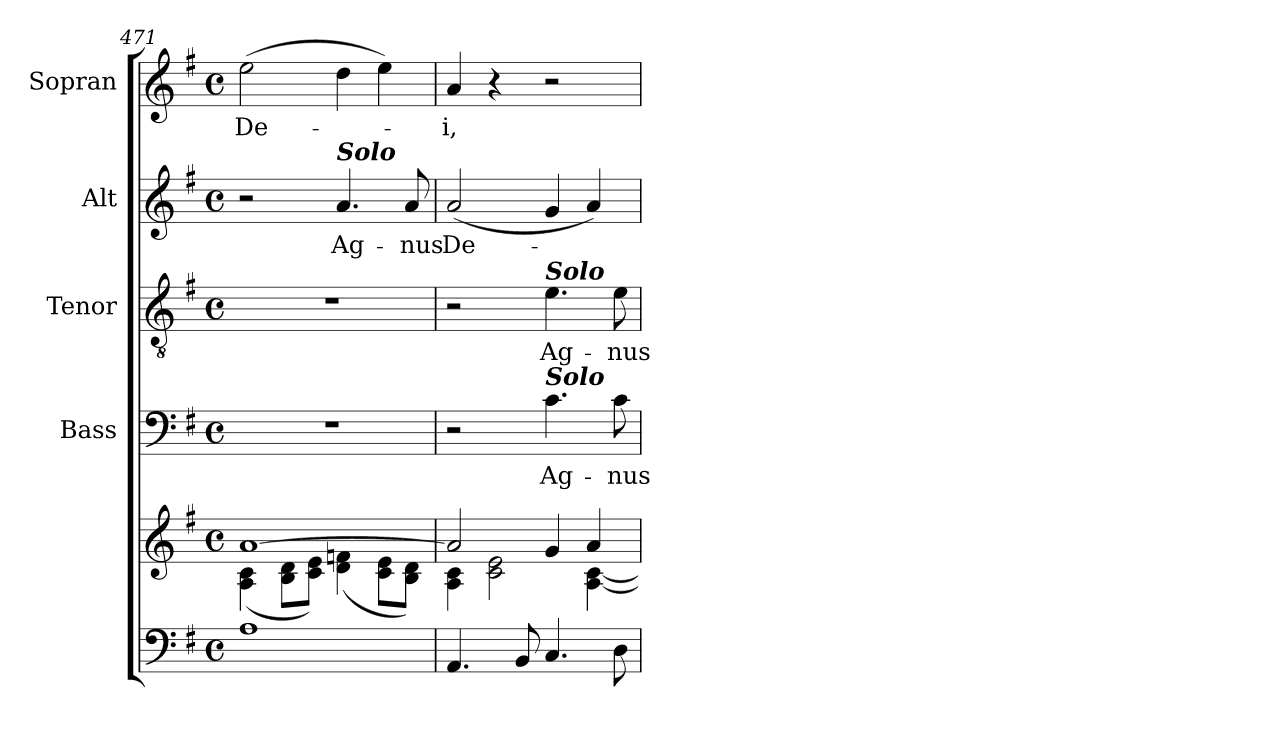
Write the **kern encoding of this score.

**kern	**kern	**kern	**text	**kern	**text	**kern	**text	**kern	**text
*part5	*part5	*part4	*part4	*part3	*part3	*part2	*part2	*part1	*part1
*staff6	*staff5	*staff4	*staff4	*staff3	*staff3	*staff2	*staff2	*staff1	*staff1
*	*	*I"Bass	*	*I"Tenor	*	*I"Alt	*	*I"Sopran	*
*	*	*I'B.	*	*I'T.	*	*I'A.	*	*I'S.	*
*clefF4	*clefG2	*clefF4	*	*clefGv2	*	*clefG2	*	*clefG2	*
*k[f#]	*k[f#]	*k[f#]	*	*k[f#]	*	*k[f#]	*	*k[f#]	*
*G:	*G:	*G:	*	*G:	*	*G:	*	*G:	*
*M4/4	*M4/4	*M4/4	*	*M4/4	*	*M4/4	*	*M4/4	*
*met(c)	*met(c)	*met(c)	*	*met(c)	*	*met(c)	*	*met(c)	*
=471	=471	=471	=471	=471	=471	=471	=471	=471	=471
*	*^	*	*	*	*	*	*	*	*
!	!	!	!	!	!	!	!	!	!	!LO:LY:b
1A	[>1a	(4A\ 4c\	1r	.	1r	.	2r	.	(>2ee\	De-
.	.	8B\ 8d\L	.	.	.	.	.	.	.	.
.	.	8c\ 8e\J)	.	.	.	.	.	.	.	.
!	!	!	!	!	!	!	!LO:TX:a:Bi:t=Solo	!	!	!
!	!	!	!	!	!	!	!	!LO:LY:b	!	!
.	.	(4d\ 4fn\	.	.	.	.	4.a/	Ag-	4dd\	.
.	.	8c\ 8e\L	.	.	.	.	.	.	4ee\)	.
!	!	!	!	!	!	!	!	!LO:LY:b	!	!
.	.	8B\ 8d\J)	.	.	.	.	8a/	-nus	.	.
!!LO:LB:g=z
=472	=472	=472	=472	=472	=472	=472	=472	=472	=472	=472
!	!	!	!	!	!	!	!	!LO:LY:b	!	!LO:LY:b
4.AA/	2a/]	4A\ 4c\	2r	.	2r	.	(<2a/	De-	4a/	-i,
.	.	2c\ 2e\	.	.	.	.	.	.	4r	.
8BB/	.	.	.	.	.	.	.	.	.	.
!	!	!	!	!	!LO:TX:a:Bi:t=Solo	!	!	!	!	!
!	!	!	!LO:TX:a:Bi:t=Solo	!	!	!	!	!	!	!
!	!	!	!	!LO:LY:b	!	!LO:LY:b	!	!	!	!
4.C/	4g/	.	4.c\	Ag-	4.e\	Ag-	4g/	.	2r	.
.	4a/	[<4A\ [<4c\	.	.	.	.	4a/)	.	.	.
!	!	!	!	!LO:LY:b	!	!LO:LY:b	!	!	!	!
8D\	.	.	8c\	-nus	8e\	-nus	.	.	.	.
*	*v	*v	*	*	*	*	*	*	*	*
=	=	=	=	=	=	=	=	=	=
*-	*-	*-	*-	*-	*-	*-	*-	*-	*-
